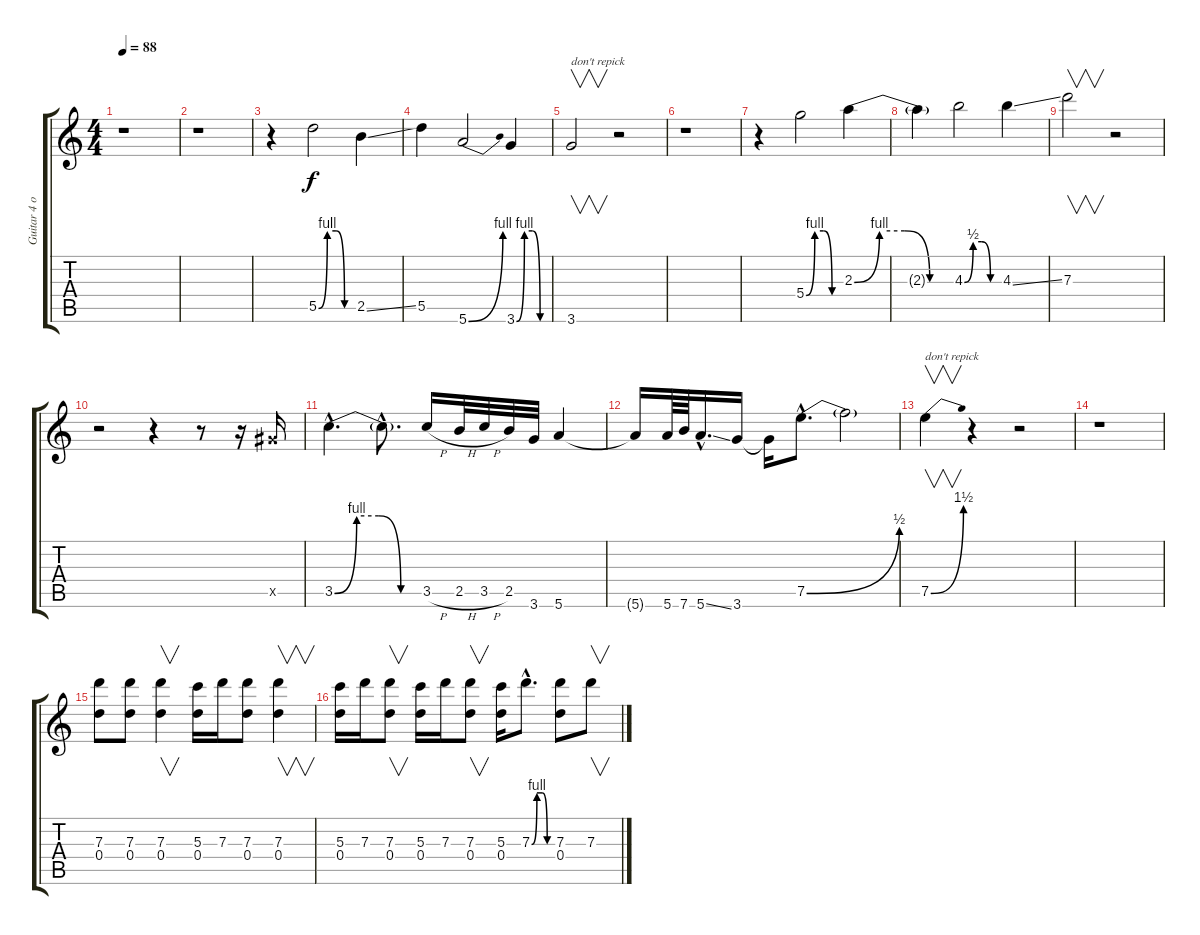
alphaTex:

\track ("Guitar 4 octaver" "Guitar 4 o") {instrument overdrivenguitar}
\staff {score tabs}
\tuning (E5 B4 G4 D4 A3 E3) {hide}
\ts (4 4)
\tempo 88
\clef g2
\ks c
r.1{dy f} |
r.1 |
r.4 5.5{be (custom 0 0 15 4 30 4 45 0 60 0)}.2 2.5{ss}.4 |
5.5.4 5.6{be (bend 0 0 60 4)}.2 3.6{be (custom 0 0 15 4 30 4 45 0 60 0)}.4 |
3.6.2{v txt "don't repick"} r.2 |
r.1 |
r.4 5.4{be (custom 0 0 15 4 30 4 45 0 60 0)}.2 2.3{be (custom 0 0 15 4 30 4 45 0 60 0)}.4 |
2.3{t}.4 4.3{be (custom 0 0 15 2 30 2 45 0 60 0)}.2 4.3{ss}.4 |
7.3.2{v} r.2 |
r.2 r.4 r.8 r.16 -1.5{x}.16 |
3.5{be (custom 0 0 15 4 30 4 45 0 60 0) hac}.4{d} 3.5{hac t}.8{d} 3.5{h}.16 2.5{h}.32 3.5{h}.32 2.5.32 3.6.32 5.6.4 |
5.6{t}.16 5.6.64 7.6.64 5.6{ss hac}.16{d} 3.6.16 3.6{t}.16 7.5{be (bend 0 0 60 2) hac}.8{d} 7.5{t}.2 |
7.5{be (bend 0 0 60 6)}.4{v txt "don't repick"} r.4 r.2 |
r.1 |
(7.3 0.4).8 (7.3 0.4).8 (7.3 0.4).4{v} (5.3 0.4).16 7.3.16 (7.3 0.4).8 (7.3 0.4).4{v} |
(5.3 0.4).16 7.3.16 (7.3 0.4).8{v} (5.3 0.4).16 7.3.16 (7.3 0.4).8{v} (5.3 0.4).16 7.3{be (custom 0 0 15 4 30 4 45 0 60 0) hac}.8{d} (7.3 0.4).8 7.3.8{v}
